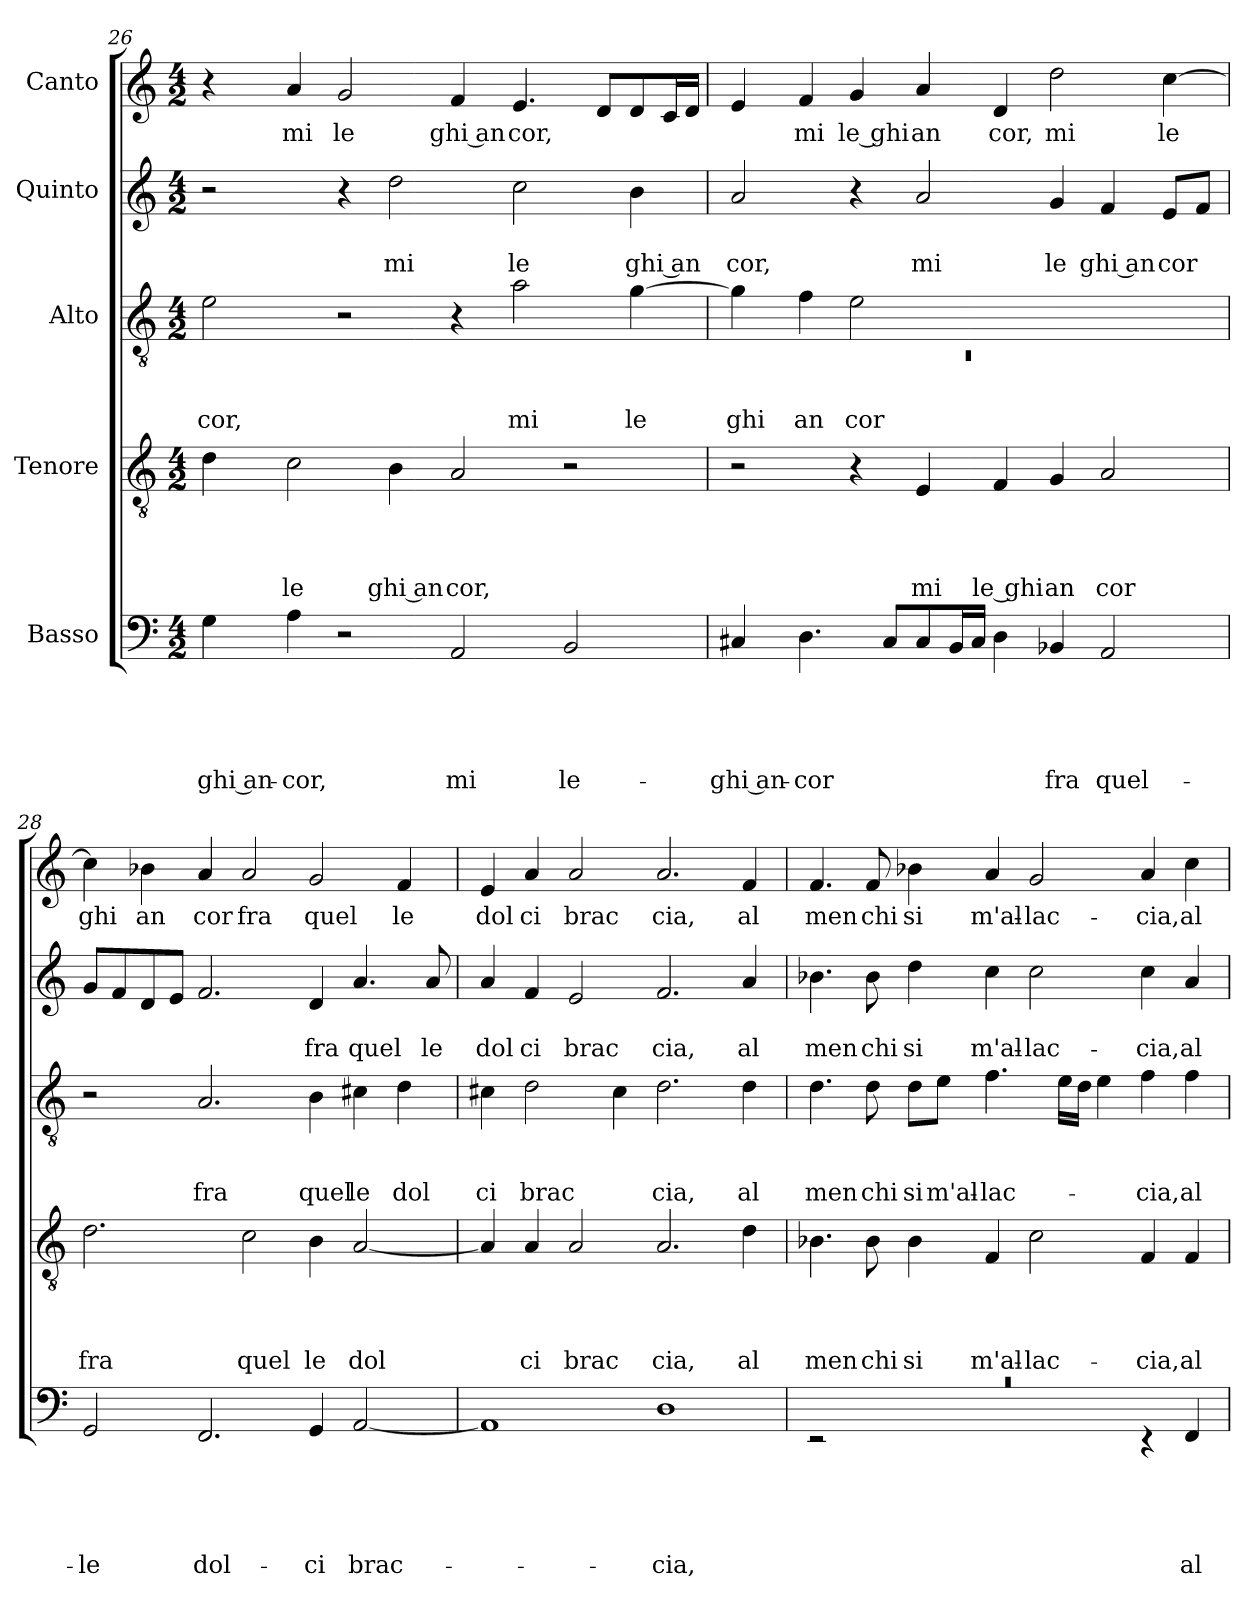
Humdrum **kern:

**kern	**text	**text	**text	**text	**text	**kern	**text	**text	**text	**text	**kern	**text	**text	**text	**kern	**text	**text	**kern	**text
*part5	*part5	*part5	*part5	*part5	*part5	*part4	*part4	*part4	*part4	*part4	*part3	*part3	*part3	*part3	*part2	*part2	*part2	*part1	*part1
*staff5	*staff5	*staff5	*staff5	*staff5	*staff5	*staff4	*staff4	*staff4	*staff4	*staff4	*staff3	*staff3	*staff3	*staff3	*staff2	*staff2	*staff2	*staff1	*staff1
*I"Basso	*	*	*	*	*	*I"Tenore	*	*	*	*	*I"Alto	*	*	*	*I"Quinto	*	*	*I"Canto	*
!!LO:PB:g=z
*clefF4	*	*	*	*	*	*clefGv2	*	*	*	*	*clefGv2	*	*	*	*clefG2	*	*	*clefG2	*
*k[]	*	*	*	*	*	*k[]	*	*	*	*	*k[]	*	*	*	*k[]	*	*	*k[]	*
*C:	*	*	*	*	*	*C:	*	*	*	*	*C:	*	*	*	*C:	*	*	*C:	*
*M4/2	*	*	*	*	*	*M4/2	*	*	*	*	*M4/2	*	*	*	*M4/2	*	*	*M4/2	*
=26	=26	=26	=26	=26	=26	=26	=26	=26	=26	=26	=26	=26	=26	=26	=26	=26	=26	=26	=26
!	!	!	!	!	!LO:LY:b:rj	!	!	!	!	!	!	!	!	!LO:LY:b	!	!	!	!	!
4G\	.	.	.	.	-ghi an-	4d\	.	.	.	.	2e\	.	.	-cor,	2r	.	.	4r	.
!	!	!	!	!	!LO:LY:b	!	!	!	!	!LO:LY:b	!	!	!	!	!	!	!	!	!LO:LY:b
4A\	.	.	.	.	-cor,	2c\	.	.	.	le	.	.	.	.	.	.	.	4a/	mi
!	!	!	!	!	!	!	!	!	!	!	!	!	!	!	!	!	!	!	!LO:LY:b
2r	.	.	.	.	.	.	.	.	.	.	2r	.	.	.	4r	.	.	2g/	le
!	!	!	!	!	!	!	!	!	!	!LO:LY:b:rj	!	!	!	!	!	!	!LO:LY:b	!	!
.	.	.	.	.	.	4B\	.	.	.	ghi an	.	.	.	.	2dd\	.	mi	.	.
!	!	!	!	!	!LO:LY:b	!	!	!	!	!LO:LY:b	!	!	!	!	!	!	!	!	!LO:LY:b:rj
2AA/	.	.	.	.	mi	2A/	.	.	.	cor,	4r	.	.	.	.	.	.	4f/	ghi an
!	!	!	!	!	!	!	!	!	!	!	!	!	!	!LO:LY:b	!	!	!LO:LY:b	!	!LO:LY:b
.	.	.	.	.	.	.	.	.	.	.	2a\	.	.	mi	2cc\	.	le	4.e/	cor,
!	!	!	!	!	!LO:LY:b	!	!	!	!	!	!	!	!	!	!	!	!	!	!
2BB/	.	.	.	.	le-	2r	.	.	.	.	.	.	.	.	.	.	.	.	.
.	.	.	.	.	.	.	.	.	.	.	.	.	.	.	.	.	.	8d/L	.
!	!	!	!	!	!	!	!	!	!	!	!	!	!	!LO:LY:b	!	!	!LO:LY:b:rj	!	!
.	.	.	.	.	.	.	.	.	.	.	[>4g\	.	.	le	4b\	.	ghi an	8d/	.
.	.	.	.	.	.	.	.	.	.	.	.	.	.	.	.	.	.	16c/L	.
.	.	.	.	.	.	.	.	.	.	.	.	.	.	.	.	.	.	16d/JJ	.
=27	=27	=27	=27	=27	=27	=27	=27	=27	=27	=27	=27	=27	=27	=27	=27	=27	=27	=27	=27
*	*	*	*	*	*	*	*	*	*	*	*^	*	*	*	*	*	*	*	*
!	!	!	!	!	!LO:LY:b:rj	!	!	!	!	!	!	!LO:N:vis=1	!	!	!LO:LY:b	!	!	!LO:LY:b	!	!
4C#X/	.	.	.	.	-ghi an-	2r	.	.	.	.	4g\]	0rC	.	.	ghi	2a/	.	cor,	4e/	.
!	!	!	!	!	!LO:LY:b	!	!	!	!	!	!	!	!	!	!LO:LY:b	!	!	!	!	!LO:LY:b
4.D\	.	.	.	.	-cor	.	.	.	.	.	4f\	.	.	.	an	.	.	.	4f/	mi
!	!	!	!	!	!	!	!	!	!	!	!	!	!	!	!LO:LY:b	!	!	!	!	!LO:LY:b
.	.	.	.	.	.	4r	.	.	.	.	2e\	.	.	.	cor	4r	.	.	4g/	le ghi
8C#/L	.	.	.	.	.	.	.	.	.	.	.	.	.	.	.	.	.	.	.	.
!	!	!	!	!	!	!	!	!	!	!LO:LY:b	!	!	!	!	!	!	!	!LO:LY:b	!	!LO:LY:b
8C#/	.	.	.	.	.	4E/	.	.	.	mi	.	.	.	.	.	2a/	.	mi	4a/	an
16BB/L	.	.	.	.	.	.	.	.	.	.	.	.	.	.	.	.	.	.	.	.
16C#/JJ	.	.	.	.	.	.	.	.	.	.	.	.	.	.	.	.	.	.	.	.
!	!	!	!	!	!	!	!	!	!	!LO:LY:b	!	!	!	!	!	!	!	!	!	!LO:LY:b
4D\	.	.	.	.	.	4F/	.	.	.	le ghi	1ryy	.	.	.	.	.	.	.	4d/	cor,
!	!	!	!	!	!LO:LY:b	!	!	!	!	!LO:LY:b	!	!	!	!	!	!	!	!LO:LY:b	!	!LO:LY:b
4BB-X/	.	.	.	.	fra	4G/	.	.	.	an	.	.	.	.	.	4g/	.	le	2dd\	mi
!	!	!	!	!	!LO:LY:b	!	!	!	!	!LO:LY:b	!	!	!	!	!	!	!	!LO:LY:b:rj	!	!
2AA/	.	.	.	.	quel-	2A/	.	.	.	cor	.	.	.	.	.	4f/	.	ghi an	.	.
!	!	!	!	!	!	!	!	!	!	!	!	!	!	!	!	!	!	!LO:LY:b	!	!LO:LY:b
.	.	.	.	.	.	.	.	.	.	.	.	.	.	.	.	8e/L	.	cor	[>4cc\	le
.	.	.	.	.	.	.	.	.	.	.	.	.	.	.	.	8f/J	.	.	.	.
*	*	*	*	*	*	*	*	*	*	*	*v	*v	*	*	*	*	*	*	*	*
=28	=28	=28	=28	=28	=28	=28	=28	=28	=28	=28	=28	=28	=28	=28	=28	=28	=28	=28	=28
!	!	!	!	!	!LO:LY:b	!	!	!	!	!LO:LY:b	!	!	!	!	!	!	!	!	!LO:LY:b
2GG/	.	.	.	.	-le	2.d\	.	.	.	fra	2r	.	.	.	8g/L	.	.	4cc\]	ghi
.	.	.	.	.	.	.	.	.	.	.	.	.	.	.	8f/	.	.	.	.
!	!	!	!	!	!	!	!	!	!	!	!	!	!	!	!	!	!	!	!LO:LY:b
.	.	.	.	.	.	.	.	.	.	.	.	.	.	.	8d/	.	.	4b-X\	an
.	.	.	.	.	.	.	.	.	.	.	.	.	.	.	8e/J	.	.	.	.
!	!	!	!	!	!LO:LY:b	!	!	!	!	!	!	!	!	!LO:LY:b	!	!	!	!	!LO:LY:b
2.FF/	.	.	.	.	dol-	.	.	.	.	.	2.A/	.	.	fra	2.f/	.	.	4a/	cor
!	!	!	!	!	!	!	!	!	!	!LO:LY:b	!	!	!	!	!	!	!	!	!LO:LY:b
.	.	.	.	.	.	2c\	.	.	.	quel	.	.	.	.	.	.	.	2a/	fra
!	!	!	!	!	!LO:LY:b	!	!	!	!	!LO:LY:b	!	!	!	!LO:LY:b	!	!	!LO:LY:b	!	!LO:LY:b
4GG/	.	.	.	.	-ci	4B\	.	.	.	le	4B\	.	.	quel	4d/	.	fra	2g/	quel
!	!	!	!	!	!LO:LY:b	!	!	!	!	!LO:LY:b	!	!	!	!LO:LY:b	!	!	!LO:LY:b	!	!
[<2AA/	.	.	.	.	brac-	[<2A/	.	.	.	dol	4c#X\	.	.	le	4.a/	.	quel	.	.
!	!	!	!	!	!	!	!	!	!	!	!	!	!	!LO:LY:b	!	!	!	!	!LO:LY:b
.	.	.	.	.	.	.	.	.	.	.	4d\	.	.	dol	.	.	.	4f/	le
!	!	!	!	!	!	!	!	!	!	!	!	!	!	!	!	!	!LO:LY:b	!	!
.	.	.	.	.	.	.	.	.	.	.	.	.	.	.	8a/	.	le	.	.
=29	=29	=29	=29	=29	=29	=29	=29	=29	=29	=29	=29	=29	=29	=29	=29	=29	=29	=29	=29
!	!	!	!	!	!	!	!	!	!	!	!	!	!	!LO:LY:b	!	!	!LO:LY:b	!	!LO:LY:b
1AA]	.	.	.	.	.	4A/]	.	.	.	.	4c#X\	.	.	ci	4a/	.	dol	4e/	dol
!	!	!	!	!	!	!	!	!	!	!LO:LY:b	!	!	!	!LO:LY:b	!	!	!LO:LY:b	!	!LO:LY:b
.	.	.	.	.	.	4A/	.	.	.	ci	2d\	.	.	brac	4f/	.	ci	4a/	ci
!	!	!	!	!	!	!	!	!	!	!LO:LY:b	!	!	!	!	!	!	!LO:LY:b	!	!LO:LY:b
.	.	.	.	.	.	2A/	.	.	.	brac	.	.	.	.	2e/	.	brac	2a/	brac
.	.	.	.	.	.	.	.	.	.	.	4c#\	.	.	.	.	.	.	.	.
!	!	!	!	!	!LO:LY:b	!	!	!	!	!LO:LY:b	!	!	!	!LO:LY:b	!	!	!LO:LY:b	!	!LO:LY:b
1D	.	.	.	.	-cia,	2.A/	.	.	.	cia,	2.d\	.	.	cia,	2.f/	.	cia,	2.a/	cia,
!	!	!	!	!	!	!	!	!	!	!LO:LY:b	!	!	!	!LO:LY:b	!	!	!LO:LY:b	!	!LO:LY:b
.	.	.	.	.	.	4d\	.	.	.	al	4d\	.	.	al	4a/	.	al	4f</	al
!!LO:LB:g=z
=30	=30	=30	=30	=30	=30	=30	=30	=30	=30	=30	=30	=30	=30	=30	=30	=30	=30	=30	=30
!LO:N:vis=1	!	!	!	!	!	!	!	!	!	!LO:LY:b	!	!	!	!LO:LY:b	!	!	!LO:LY:b	!	!LO:LY:b
*^	*	*	*	*	*	*	*	*	*	*	*	*	*	*	*	*	*	*	*
0rc	2rEE	.	.	.	.	.	4.B-X\	.	.	.	men	4.d\	.	.	men	4.b-X\	.	men	4.f/	men
!	!	!	!	!	!	!	!	!	!	!	!LO:LY:b	!	!	!	!LO:LY:b	!	!	!LO:LY:b	!	!LO:LY:b
.	.	.	.	.	.	.	8B-\	.	.	.	chi	8d\	.	.	chi	8b-\	.	chi	8f/	chi
!	!	!	!	!	!	!	!	!	!	!	!LO:LY:b	!	!	!	!LO:LY:b	!	!	!LO:LY:b	!	!LO:LY:b
.	1ryy	.	.	.	.	.	4B-\	.	.	.	si	8d\L	.	.	si	4dd\	.	si	4b-X\	si
!	!	!	!	!	!	!	!	!	!	!	!	!	!	!	!LO:LY:b	!	!	!	!	!
.	.	.	.	.	.	.	.	.	.	.	.	8e\J	.	.	m'al-	.	.	.	.	.
!	!	!	!	!	!	!	!	!	!	!	!LO:LY:b	!	!	!	!LO:LY:b	!	!	!LO:LY:b	!	!LO:LY:b
.	.	.	.	.	.	.	4F/	.	.	.	m'al-	4.f\	.	.	-lac-	4cc\	.	m'al-	4a/	m'al-
!	!	!	!	!	!	!	!	!	!	!	!LO:LY:b	!	!	!	!	!	!	!LO:LY:b	!	!LO:LY:b
.	.	.	.	.	.	.	2c\	.	.	.	-lac-	.	.	.	.	2cc\	.	-lac-	2g/	-lac-
.	.	.	.	.	.	.	.	.	.	.	.	16e\LL	.	.	.	.	.	.	.	.
.	.	.	.	.	.	.	.	.	.	.	.	16d\JJ	.	.	.	.	.	.	.	.
.	.	.	.	.	.	.	.	.	.	.	.	4e\	.	.	.	.	.	.	.	.
!	!	!	!	!	!	!	!	!	!	!	!LO:LY:b	!	!	!	!LO:LY:b	!	!	!LO:LY:b	!	!LO:LY:b
.	4rEE	.	.	.	.	.	4F/	.	.	.	-cia,	4f\	.	.	-cia,	4cc\	.	-cia,	4a/	-cia,
!	!	!	!	!	!	!LO:LY:b	!	!	!	!	!LO:LY:b	!	!	!	!LO:LY:b	!	!	!LO:LY:b	!	!LO:LY:b
.	4FF/	.	.	.	.	al	4F/	.	.	.	al-	4f\	.	.	al-	4a/	.	al-	4cc\	al-
*v	*v	*	*	*	*	*	*	*	*	*	*	*	*	*	*	*	*	*	*	*
=	=	=	=	=	=	=	=	=	=	=	=	=	=	=	=	=	=	=	=
*-	*-	*-	*-	*-	*-	*-	*-	*-	*-	*-	*-	*-	*-	*-	*-	*-	*-	*-	*-
